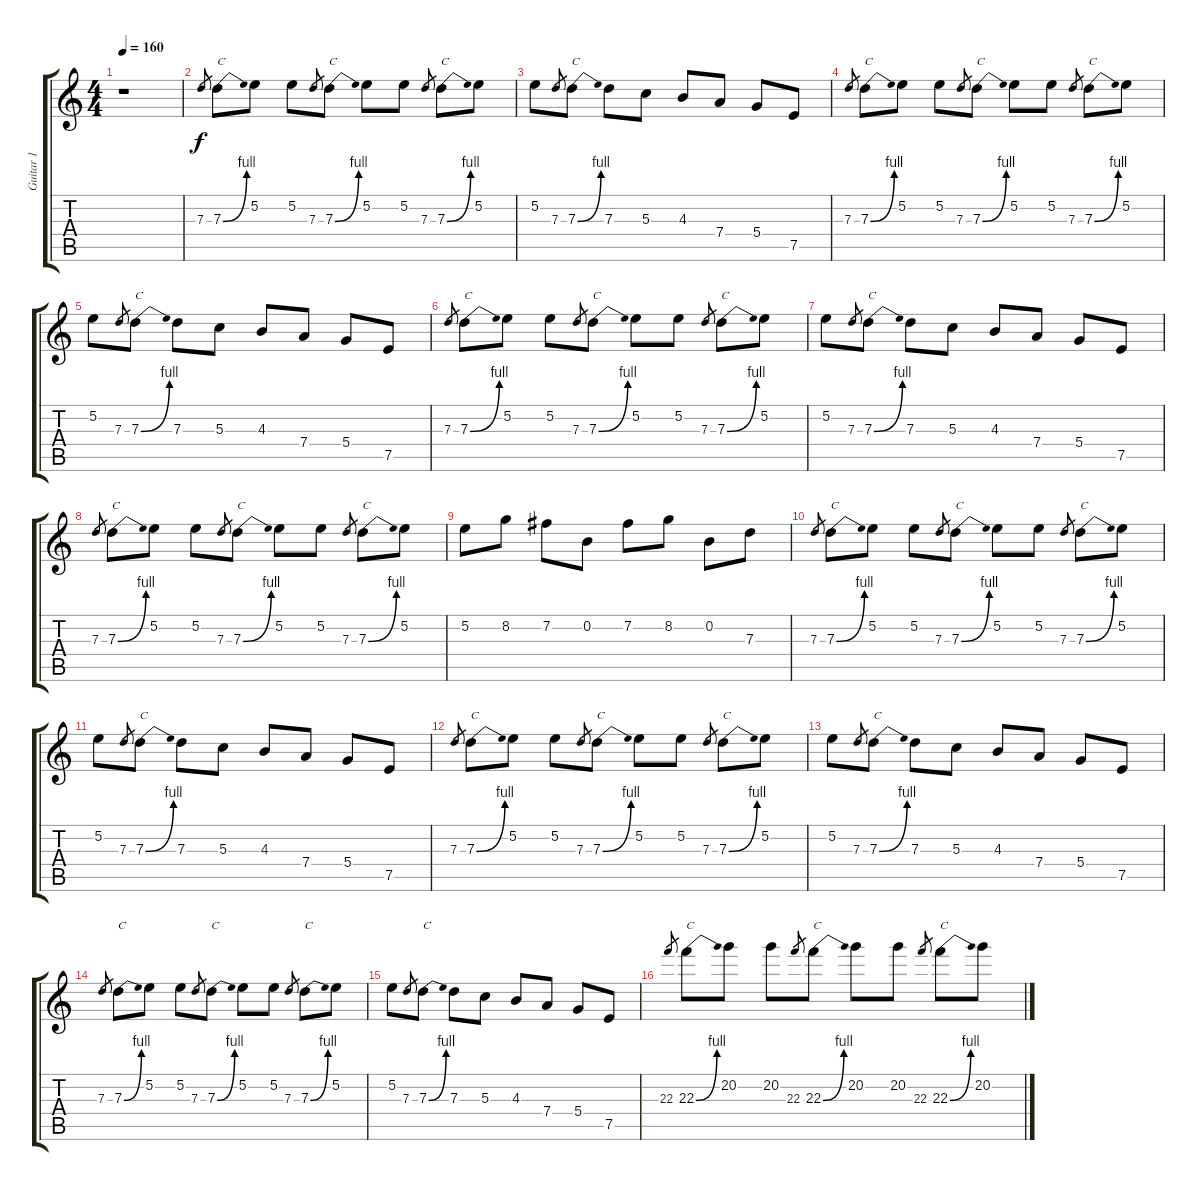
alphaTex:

\track ("Guitar 1" "Guitar 1") {instrument distortionguitar}
\staff {score tabs}
\tuning (E4 B3 G3 D3 A2 E2) {hide}
\ts (4 4)
\tempo 160
\clef g2
\ks c
r.1{dy f} |
7.3.8{gr} 7.3{be (bend 0 0 60 4)}.8{txt "C"} 5.2.8 5.2.8 7.3.8{gr} 7.3{be (bend 0 0 60 4)}.8{txt "C"} 5.2.8 5.2.8 7.3.8{gr} 7.3{be (bend 0 0 60 4)}.8{txt "C"} 5.2.8 |
5.2.8 7.3.8{gr} 7.3{be (bend 0 0 60 4)}.8{txt "C"} 7.3.8 5.3.8 4.3.8 7.4.8 5.4.8 7.5.8 |
7.3.8{gr} 7.3{be (bend 0 0 60 4)}.8{txt "C"} 5.2.8 5.2.8 7.3.8{gr} 7.3{be (bend 0 0 60 4)}.8{txt "C"} 5.2.8 5.2.8 7.3.8{gr} 7.3{be (bend 0 0 60 4)}.8{txt "C"} 5.2.8 |
5.2.8 7.3.8{gr} 7.3{be (bend 0 0 60 4)}.8{txt "C"} 7.3.8 5.3.8 4.3.8 7.4.8 5.4.8 7.5.8 |
7.3.8{gr} 7.3{be (bend 0 0 60 4)}.8{txt "C"} 5.2.8 5.2.8 7.3.8{gr} 7.3{be (bend 0 0 60 4)}.8{txt "C"} 5.2.8 5.2.8 7.3.8{gr} 7.3{be (bend 0 0 60 4)}.8{txt "C"} 5.2.8 |
5.2.8 7.3.8{gr} 7.3{be (bend 0 0 60 4)}.8{txt "C"} 7.3.8 5.3.8 4.3.8 7.4.8 5.4.8 7.5.8 |
7.3.8{gr} 7.3{be (bend 0 0 60 4)}.8{txt "C"} 5.2.8 5.2.8 7.3.8{gr} 7.3{be (bend 0 0 60 4)}.8{txt "C"} 5.2.8 5.2.8 7.3.8{gr} 7.3{be (bend 0 0 60 4)}.8{txt "C"} 5.2.8 |
5.2.8 8.2.8 7.2.8 0.2.8 7.2.8 8.2.8 0.2.8 7.3.8 |
7.3.8{gr} 7.3{be (bend 0 0 60 4)}.8{txt "C"} 5.2.8 5.2.8 7.3.8{gr} 7.3{be (bend 0 0 60 4)}.8{txt "C"} 5.2.8 5.2.8 7.3.8{gr} 7.3{be (bend 0 0 60 4)}.8{txt "C"} 5.2.8 |
5.2.8 7.3.8{gr} 7.3{be (bend 0 0 60 4)}.8{txt "C"} 7.3.8 5.3.8 4.3.8 7.4.8 5.4.8 7.5.8 |
7.3.8{gr} 7.3{be (bend 0 0 60 4)}.8{txt "C"} 5.2.8 5.2.8 7.3.8{gr} 7.3{be (bend 0 0 60 4)}.8{txt "C"} 5.2.8 5.2.8 7.3.8{gr} 7.3{be (bend 0 0 60 4)}.8{txt "C"} 5.2.8 |
5.2.8 7.3.8{gr} 7.3{be (bend 0 0 60 4)}.8{txt "C"} 7.3.8 5.3.8 4.3.8 7.4.8 5.4.8 7.5.8 |
7.3.8{gr} 7.3{be (bend 0 0 60 4)}.8{txt "C"} 5.2.8 5.2.8 7.3.8{gr} 7.3{be (bend 0 0 60 4)}.8{txt "C"} 5.2.8 5.2.8 7.3.8{gr} 7.3{be (bend 0 0 60 4)}.8{txt "C"} 5.2.8 |
5.2.8 7.3.8{gr} 7.3{be (bend 0 0 60 4)}.8{txt "C"} 7.3.8 5.3.8 4.3.8 7.4.8 5.4.8 7.5.8 |
22.3.8{gr} 22.3{be (bend 0 0 60 4)}.8{txt "C"} 20.2.8 20.2.8 22.3.8{gr} 22.3{be (bend 0 0 60 4)}.8{txt "C"} 20.2.8 20.2.8 22.3.8{gr} 22.3{be (bend 0 0 60 4)}.8{txt "C"} 20.2.8
